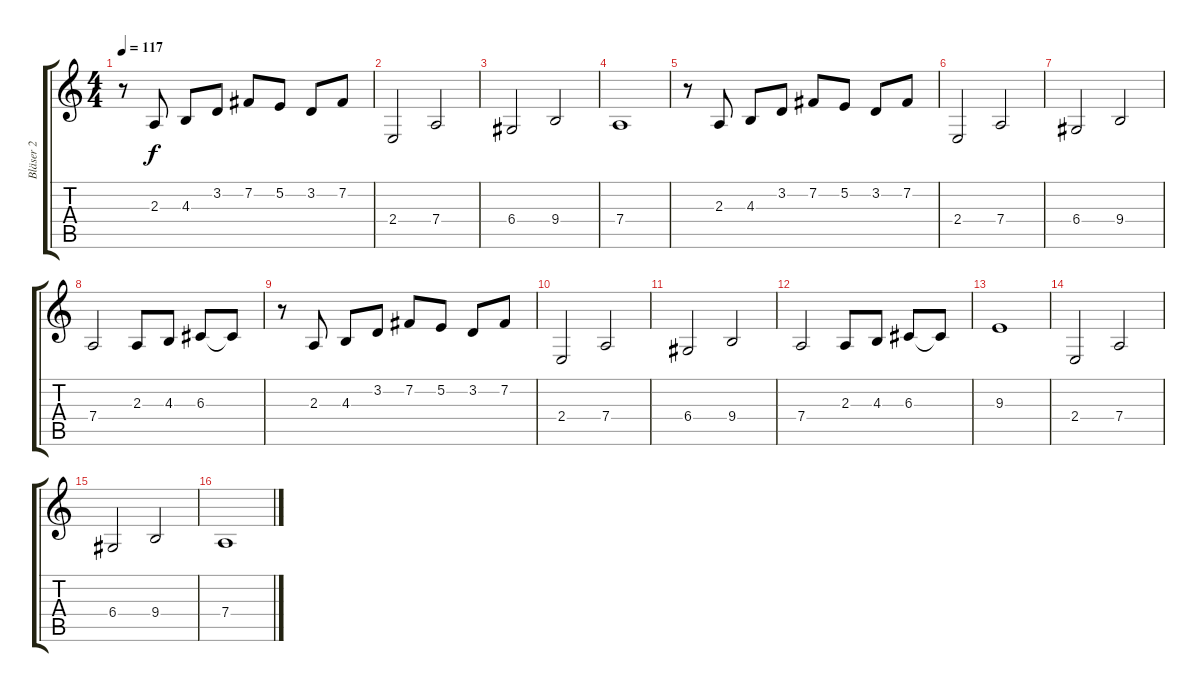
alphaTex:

\track ("Bläser 2" "Bläser 2") {instrument altosax}
\staff {score tabs}
\tuning (E4 B3 G3 D3 A2 E2) {hide}
\ts (4 4)
\tempo 117
\clef g2
\ks c
r.8{dy f} 2.3.8 4.3.8 3.2.8 7.2.8 5.2.8 3.2.8 7.2.8 |
2.4.2 7.4.2 |
6.4.2 9.4.2 |
7.4.1 |
r.8 2.3.8 4.3.8 3.2.8 7.2.8 5.2.8 3.2.8 7.2.8 |
2.4.2 7.4.2 |
6.4.2 9.4.2 |
7.4.2 2.3.8 4.3.8 6.3.8 6.3{t}.8 |
r.8 2.3.8 4.3.8 3.2.8 7.2.8 5.2.8 3.2.8 7.2.8 |
2.4.2 7.4.2 |
6.4.2 9.4.2 |
7.4.2 2.3.8 4.3.8 6.3.8 6.3{t}.8 |
9.3.1 |
2.4.2 7.4.2 |
6.4.2 9.4.2 |
7.4.1
